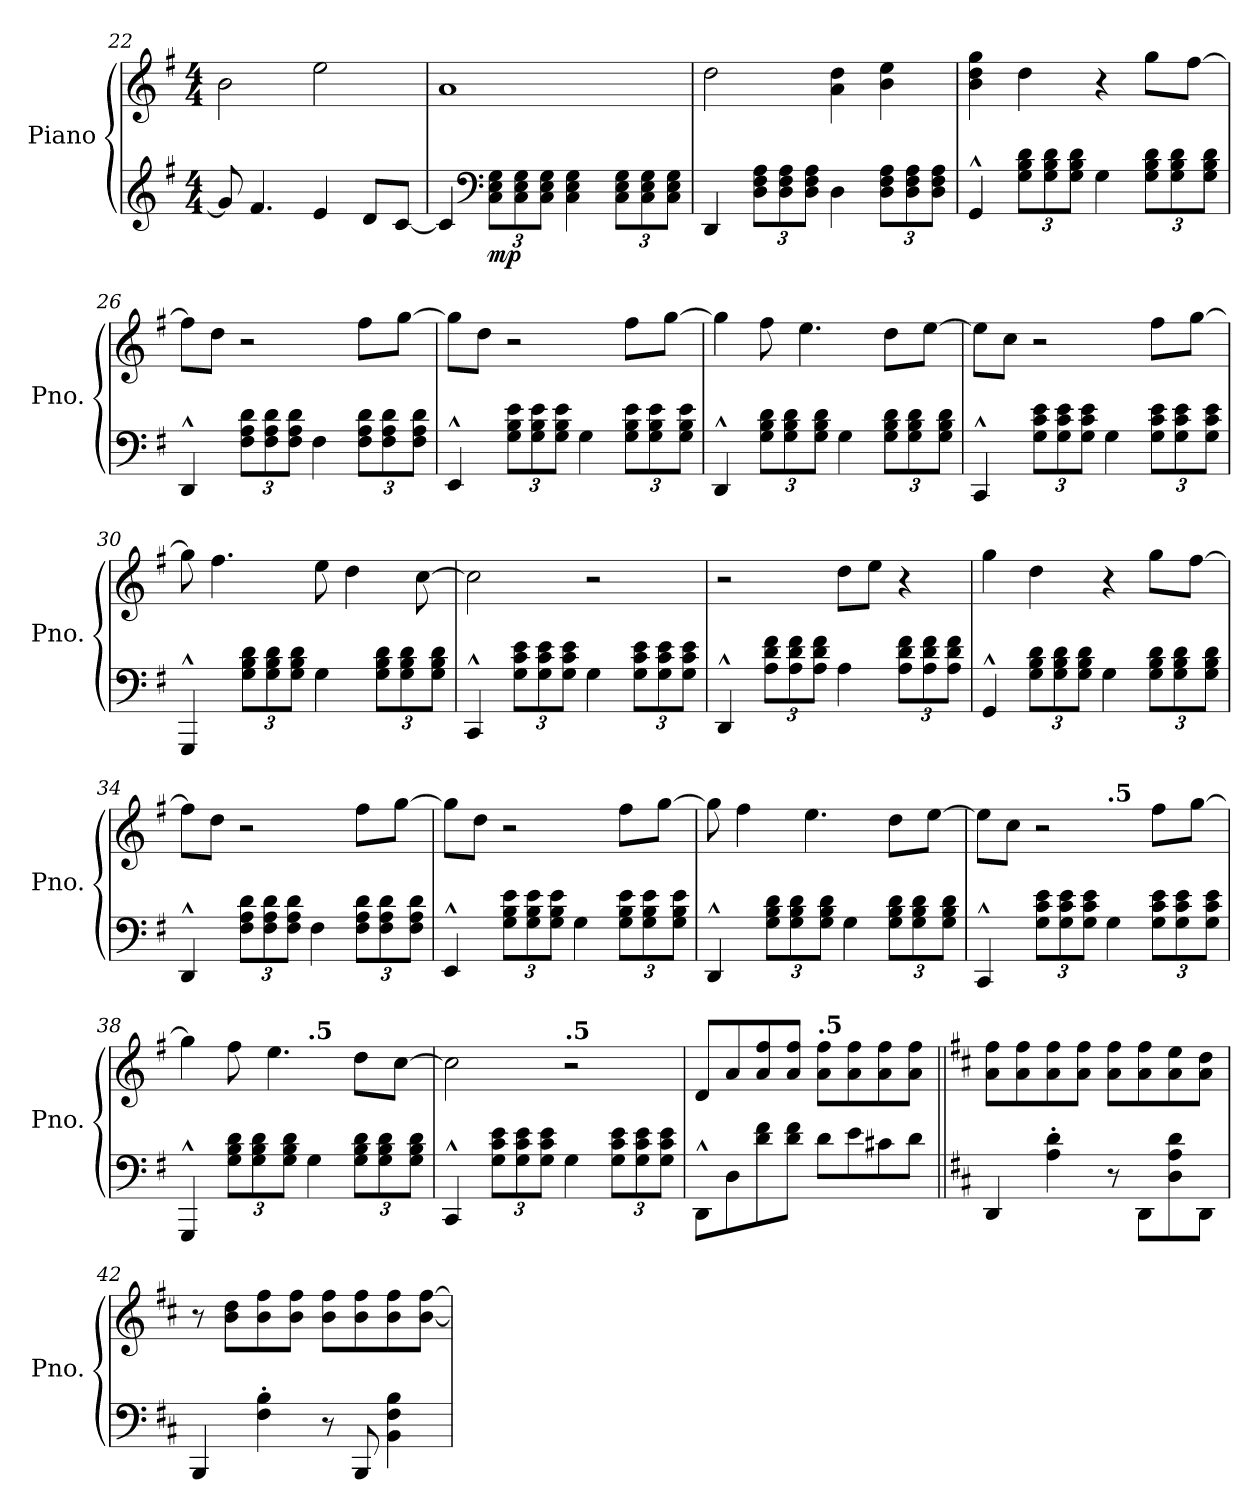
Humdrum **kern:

**kern	**kern	**dynam
*part1	*part1	*part1
*staff2	*staff1	*staff1/2
*I"Piano	*	*
*I'Pno.	*	*
*clefG2	*clefG2	*
*k[f#]	*k[f#]	*
*M4/4	*M4/4	*
=22	=22	=22
8g/]	2b\	.
4.f#/	.	.
4e/	2ee\	.
8d/L	.	.
[8c/J	.	.
=23	=23	=23
4c/]	1a	.
*clefF4	*	*
*Xbrackettup	*	*
!	!	!LO:DY:b=2
12C\ 12E\ 12G\L	.	mp
12C\ 12E\ 12G\	.	.
12C\ 12E\ 12G\J	.	.
4C\ 4E\ 4G\	.	.
12C\ 12E\ 12G\L	.	.
12C\ 12E\ 12G\	.	.
12C\ 12E\ 12G\J	.	.
=24	=24	=24
4DD/	2dd\	.
12D\ 12F#\ 12A\L	.	.
12D\ 12F#\ 12A\	.	.
12D\ 12F#\ 12A\J	.	.
4D\	4a\ 4dd\	.
12D\ 12F#\ 12A\L	4b\ 4ee\	.
12D\ 12F#\ 12A\	.	.
12D\ 12F#\ 12A\J	.	.
!!LO:LB:g=z
=25	=25	=25
4GG^^/	4b\ 4dd\ 4gg\	.
12G\ 12B\ 12d\L	4dd\	.
12G\ 12B\ 12d\	.	.
12G\ 12B\ 12d\J	.	.
4G\	4r	.
12G\ 12B\ 12d\L	8gg\L	.
12G\ 12B\ 12d\	.	.
.	[8ff#\J	.
12G\ 12B\ 12d\J	.	.
=26	=26	=26
4DD^^/	8ff#\L]	.
.	8dd\J	.
12F#\ 12A\ 12d\L	2r	.
12F#\ 12A\ 12d\	.	.
12F#\ 12A\ 12d\J	.	.
4F#\	.	.
12F#\ 12A\ 12d\L	8ff#\L	.
12F#\ 12A\ 12d\	.	.
.	[8gg\J	.
12F#\ 12A\ 12d\J	.	.
=27	=27	=27
4EE^^/	8gg\L]	.
.	8dd\J	.
12G\ 12B\ 12e\L	2r	.
12G\ 12B\ 12e\	.	.
12G\ 12B\ 12e\J	.	.
4G\	.	.
12G\ 12B\ 12e\L	8ff#\L	.
12G\ 12B\ 12e\	.	.
.	[8gg\J	.
12G\ 12B\ 12e\J	.	.
=28	=28	=28
4DD^^/	4gg\]	.
12G\ 12B\ 12d\L	8ff#\	.
12G\ 12B\ 12d\	.	.
.	4.ee\	.
12G\ 12B\ 12d\J	.	.
4G\	.	.
12G\ 12B\ 12d\L	8dd\L	.
12G\ 12B\ 12d\	.	.
.	[8ee\J	.
12G\ 12B\ 12d\J	.	.
!!LO:LB:g=z
=29	=29	=29
4CC^^/	8ee\L]	.
.	8cc\J	.
12G\ 12c\ 12e\L	2r	.
12G\ 12c\ 12e\	.	.
12G\ 12c\ 12e\J	.	.
4G\	.	.
12G\ 12c\ 12e\L	8ff#\L	.
12G\ 12c\ 12e\	.	.
.	[8gg\J	.
12G\ 12c\ 12e\J	.	.
=30	=30	=30
4GGG^^/	8gg\]	.
.	4.ff#\	.
12G\ 12B\ 12d\L	.	.
12G\ 12B\ 12d\	.	.
12G\ 12B\ 12d\J	.	.
4G\	8ee\	.
.	4dd\	.
12G\ 12B\ 12d\L	.	.
12G\ 12B\ 12d\	.	.
.	[8cc\	.
12G\ 12B\ 12d\J	.	.
=31	=31	=31
4CC^^/	2cc\]	.
12G\ 12c\ 12e\L	.	.
12G\ 12c\ 12e\	.	.
12G\ 12c\ 12e\J	.	.
4G\	2r	.
12G\ 12c\ 12e\L	.	.
12G\ 12c\ 12e\	.	.
12G\ 12c\ 12e\J	.	.
=32	=32	=32
4DD^^/	2r	.
12A\ 12d\ 12f#\L	.	.
12A\ 12d\ 12f#\	.	.
12A\ 12d\ 12f#\J	.	.
4A\	8dd\L	.
.	8ee\J	.
12A\ 12d\ 12f#\L	4r	.
12A\ 12d\ 12f#\	.	.
12A\ 12d\ 12f#\J	.	.
!!LO:PB:g=z
=33	=33	=33
4GG^^/	4gg\	.
12G\ 12B\ 12d\L	4dd\	.
12G\ 12B\ 12d\	.	.
12G\ 12B\ 12d\J	.	.
4G\	4r	.
12G\ 12B\ 12d\L	8gg\L	.
12G\ 12B\ 12d\	.	.
.	[8ff#\J	.
12G\ 12B\ 12d\J	.	.
=34	=34	=34
4DD^^/	8ff#\L]	.
.	8dd\J	.
12F#\ 12A\ 12d\L	2r	.
12F#\ 12A\ 12d\	.	.
12F#\ 12A\ 12d\J	.	.
4F#\	.	.
12F#\ 12A\ 12d\L	8ff#\L	.
12F#\ 12A\ 12d\	.	.
.	[8gg\J	.
12F#\ 12A\ 12d\J	.	.
=35	=35	=35
4EE^^/	8gg\L]	.
.	8dd\J	.
12G\ 12B\ 12e\L	2r	.
12G\ 12B\ 12e\	.	.
12G\ 12B\ 12e\J	.	.
4G\	.	.
12G\ 12B\ 12e\L	8ff#\L	.
12G\ 12B\ 12e\	.	.
.	[8gg\J	.
12G\ 12B\ 12e\J	.	.
=36	=36	=36
4DD^^/	8gg\]	.
.	4ff#\	.
12G\ 12B\ 12d\L	.	.
12G\ 12B\ 12d\	.	.
.	4.ee\	.
12G\ 12B\ 12d\J	.	.
4G\	.	.
12G\ 12B\ 12d\L	8dd\L	.
12G\ 12B\ 12d\	.	.
.	[8ee\J	.
12G\ 12B\ 12d\J	.	.
!!LO:LB:g=z
=37	=37	=37
!	!LO:TX:a:B:t=acc.	!
*	*^	*
4CC^^/	8ee\L]	2ryy	.
.	8cc\J	.	.
12G\ 12c\ 12e\L	2r	.	.
12G\ 12c\ 12e\	.	.	.
12G\ 12c\ 12e\J	.	.	.
*	*MM152	*	*
!	!	!LO:TX:a:B:t=.5	!
4G\	.	2ryy	.
12G\ 12c\ 12e\L	8ff#\L	.	.
12G\ 12c\ 12e\	.	.	.
.	[8gg\J	.	.
12G\ 12c\ 12e\J	.	.	.
=38	=38	=38	=38
*	*MM155	*	*
4GGG^^/	4gg\]	2ryy	.
12G\ 12B\ 12d\L	8ff#\	.	.
12G\ 12B\ 12d\	.	.	.
.	4.ee\	.	.
12G\ 12B\ 12d\J	.	.	.
*	*MM157	*	*
!	!	!LO:TX:a:B:t=.5	!
4G\	.	2ryy	.
12G\ 12B\ 12d\L	8dd\L	.	.
12G\ 12B\ 12d\	.	.	.
.	[8cc\J	.	.
12G\ 12B\ 12d\J	.	.	.
*	*v	*v	*
=39	=39	=39
*	*MM160	*
4CC^^/	2cc\]	.
12G\ 12c\ 12e\L	.	.
12G\ 12c\ 12e\	.	.
12G\ 12c\ 12e\J	.	.
*	*MM162	*
!	!LO:TX:a:B:t=.5	!
4G\	2r	.
12G\ 12c\ 12e\L	.	.
12G\ 12c\ 12e\	.	.
12G\ 12c\ 12e\J	.	.
=40	=40	=40
*	*MM165	*
8DD^^\L	8d/L	.
8D\	8a/	.
8d\ 8f#\	8a/ 8ff#/	.
8d\ 8f#\J	8a/ 8ff#/J	.
*	*MM167	*
!	!LO:TX:a:B:t=.5	!
8d\L	8a\ 8ff#\L	.
8e\	8a\ 8ff#\	.
8c#X\	8a\ 8ff#\	.
8d\J	8a\ 8ff#\J	.
!!LO:LB:g=z
=41||	=41||	=41||
*k[f#c#]	*k[f#c#]	*
*	*MM169	*
4DD/	8a\ 8ff#\L	.
.	8a\ 8ff#\	.
4A\' 4d\'	8a\ 8ff#\	.
.	8a\ 8ff#\J	.
8r	8a\ 8ff#\L	.
8DD\L	8a\ 8ff#\	.
8D\ 8A\ 8d\	8a\ 8ee\	.
8DD\J	8a\ 8dd\J	.
=42	=42	=42
4BBB/	8r	.
.	8b\ 8dd\L	.
4F#\' 4B\'	8b\ 8ff#\	.
.	8b\ 8ff#\J	.
8r	8b\ 8ff#\L	.
8BBB/	8b\ 8ff#\	.
4BB\ 4F#\ 4B\	8b\ 8ff#\	.
.	[8b\ [8ff#\J	.
=	=	=
*-	*-	*-
